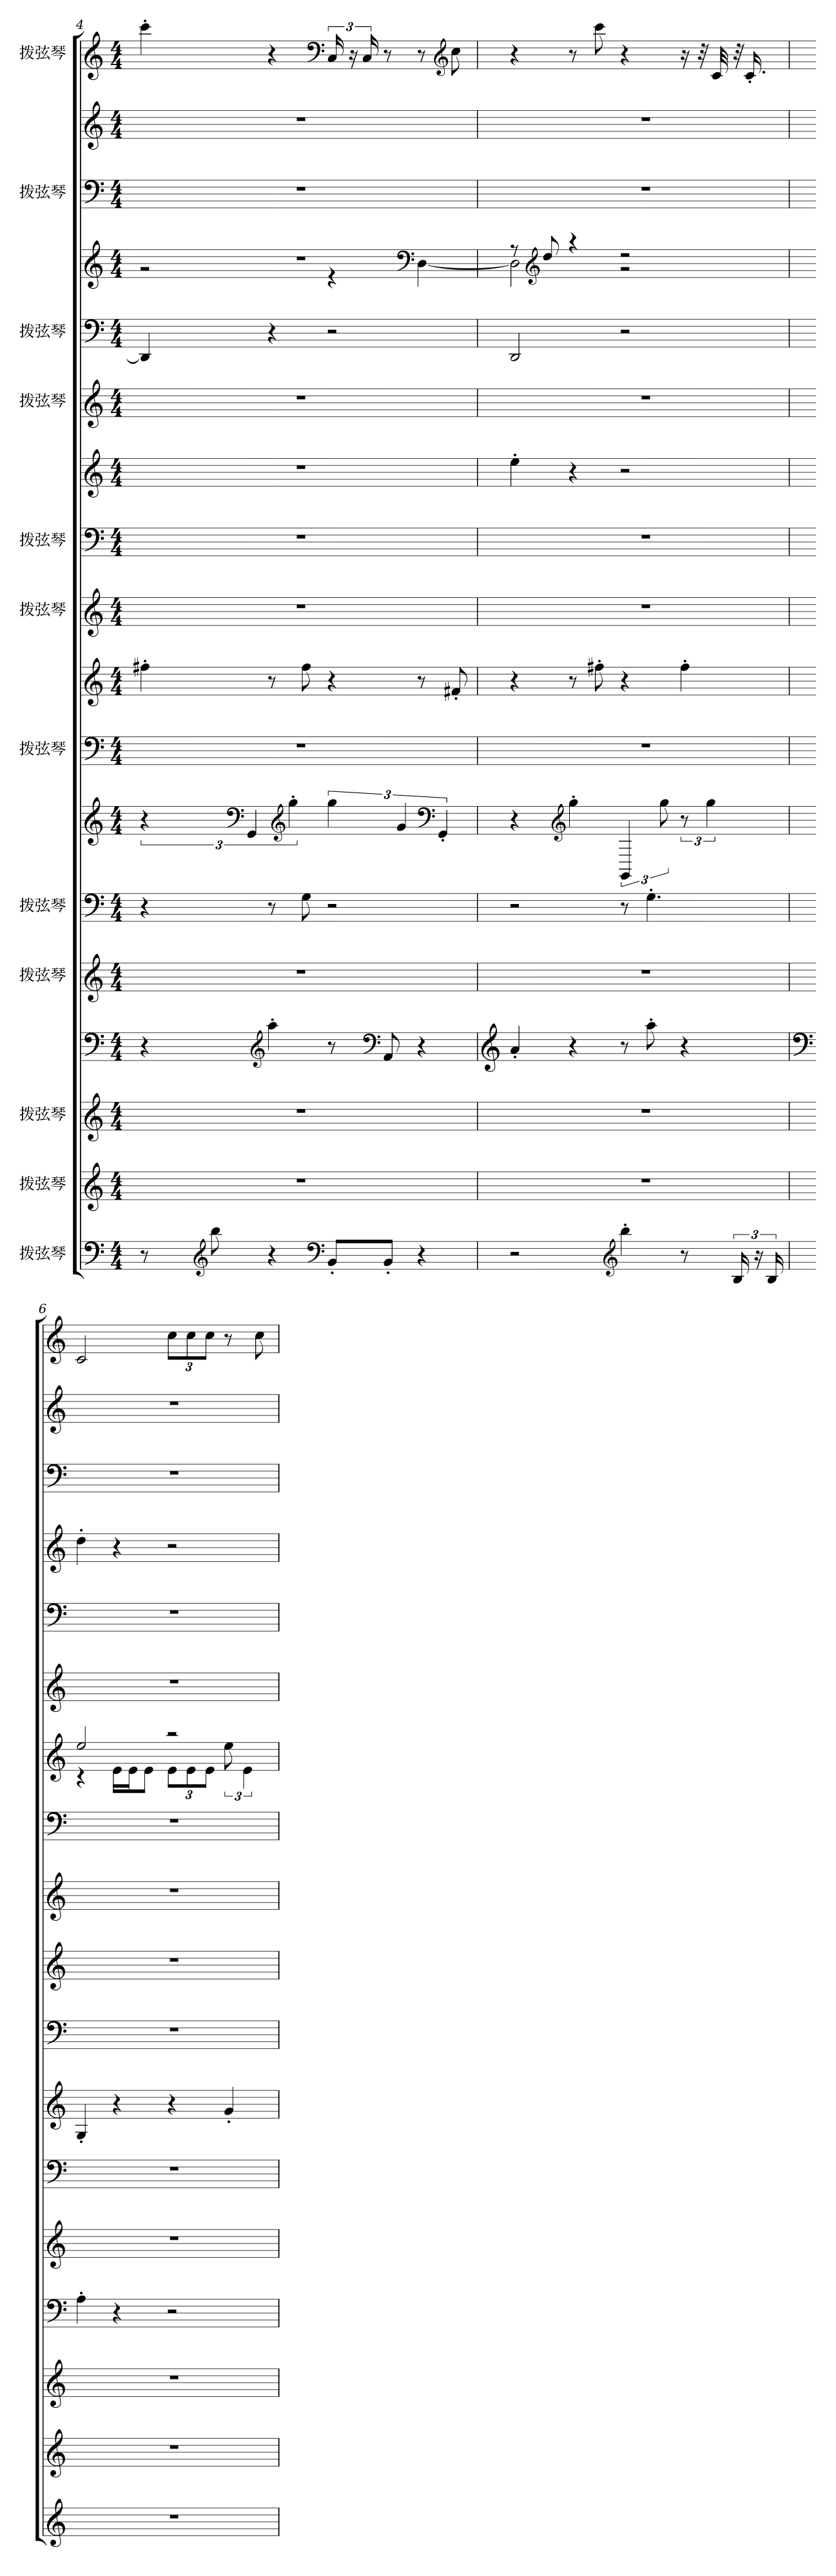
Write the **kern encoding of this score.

**kern	**kern	**kern	**kern	**kern	**kern	**kern	**kern	**kern	**kern	**kern	**kern	**kern	**kern	**kern	**kern	**kern	**kern
*part12	*part11	*part10	*part10	*part9	*part8	*part8	*part7	*part7	*part6	*part5	*part5	*part4	*part3	*part3	*part2	*part2	*part1
*staff18	*staff17	*staff16	*staff15	*staff14	*staff13	*staff12	*staff11	*staff10	*staff9	*staff8	*staff7	*staff6	*staff5	*staff4	*staff3	*staff2	*staff1
*I"拨弦琴	*I"拨弦琴	*I"拨弦琴	*	*I"拨弦琴	*I"拨弦琴	*	*I"拨弦琴	*	*I"拨弦琴	*I"拨弦琴	*	*I"拨弦琴	*I"拨弦琴	*	*I"拨弦琴	*	*I"拨弦琴
!!LO:PB:g=z
*clefF4	*clefG2	*clefG2	*clefF4	*clefG2	*clefF4	*clefG2	*clefF4	*clefG2	*clefG2	*clefF4	*clefG2	*clefG2	*clefF4	*clefG2	*clefF4	*clefG2	*clefG2
*k[]	*k[]	*k[]	*k[]	*k[]	*k[]	*k[]	*k[]	*k[]	*k[]	*k[]	*k[]	*k[]	*k[]	*k[]	*k[]	*k[]	*k[]
*M4/4	*M4/4	*M4/4	*M4/4	*M4/4	*M4/4	*M4/4	*M4/4	*M4/4	*M4/4	*M4/4	*M4/4	*M4/4	*M4/4	*M4/4	*M4/4	*M4/4	*M4/4
=4	=4	=4	=4	=4	=4	=4	=4	=4	=4	=4	=4	=4	=4	=4	=4	=4	=4
*	*	*	*	*	*	*	*	*	*	*	*	*	*	*^	*	*	*
8r	1r	1r	4r	1r	4r	6r	1r	4ff#X'\	1r	1r	1r	1r	4DD/]	1r	2r	1r	1r	4ccc'\
*clefG2	*	*	*	*	*	*	*	*	*	*	*	*	*	*	*	*	*	*
8bb\	.	.	.	.	.	.	.	.	.	.	.	.	.	.	.	.	.	.
*	*	*	*	*	*	*clefF4	*	*	*	*	*	*	*	*	*	*	*	*
.	.	.	.	.	.	6GG/	.	.	.	.	.	.	.	.	.	.	.	.
*	*	*	*clefG2	*	*	*	*	*	*	*	*	*	*	*	*	*	*	*
4r	.	.	4aa'\	.	8r	.	.	8r	.	.	.	.	4r	.	.	.	.	4r
*	*	*	*	*	*	*clefG2	*	*	*	*	*	*	*	*	*	*	*	*
.	.	.	.	.	.	6gg'\	.	.	.	.	.	.	.	.	.	.	.	.
.	.	.	.	.	8G\	.	.	8ff#\	.	.	.	.	.	.	.	.	.	.
*clefF4	*	*	*	*	*	*	*	*	*	*	*	*	*	*	*	*	*	*clefF4
8BB'/L	.	.	8r	.	2r	6gg\	.	4r	.	.	.	.	2r	.	4r	.	.	24C/
.	.	.	.	.	.	.	.	.	.	.	.	.	.	.	.	.	.	24r
.	.	.	.	.	.	.	.	.	.	.	.	.	.	.	.	.	.	24C/
*	*	*	*clefF4	*	*	*	*	*	*	*	*	*	*	*	*	*	*	*
8BB'/J	.	.	8AA/	.	.	.	.	.	.	.	.	.	.	.	.	.	.	8r
.	.	.	.	.	.	6g/	.	.	.	.	.	.	.	.	.	.	.	.
*	*	*	*	*	*	*	*	*	*	*	*	*	*	*clefF4	*	*	*	*
4r	.	.	4r	.	.	.	.	8r	.	.	.	.	.	.	[4D\	.	.	8r
*	*	*	*	*	*	*clefF4	*	*	*	*	*	*	*	*	*	*	*	*
.	.	.	.	.	.	6GG'/	.	.	.	.	.	.	.	.	.	.	.	.
*	*	*	*	*	*	*	*	*	*	*	*	*	*	*	*	*	*	*clefG2
.	.	.	.	.	.	.	.	8f#X'/	.	.	.	.	.	.	.	.	.	8cc\
=5	=5	=5	=5	=5	=5	=5	=5	=5	=5	=5	=5	=5	=5	=5	=5	=5	=5	=5
*	*	*	*clefG2	*	*	*	*	*	*	*	*	*	*	*	*	*	*	*
2r	1r	1r	4a'/	1r	2r	4r	1r	4r	1r	1r	4ee'\	1r	2DD/	8r	2D\]	1r	1r	4r
*	*	*	*	*	*	*	*	*	*	*	*	*	*	*clefG2	*	*	*	*
.	.	.	.	.	.	.	.	.	.	.	.	.	.	8dd/	.	.	.	.
*	*	*	*	*	*	*clefG2	*	*	*	*	*	*	*	*	*	*	*	*
.	.	.	4r	.	.	4gg'\	.	8r	.	.	4r	.	.	4r	.	.	.	8r
.	.	.	.	.	.	.	.	8ff#X'\	.	.	.	.	.	.	.	.	.	8ccc\
*clefG2	*	*	*	*	*	*	*	*	*	*	*	*	*	*	*	*	*	*
4bb'\	.	.	8r	.	8r	6GG/	.	4r	.	.	2r	.	2r	2r	2r	.	.	4r
.	.	.	8aa'\	.	4.G'\	.	.	.	.	.	.	.	.	.	.	.	.	.
.	.	.	.	.	.	12gg\	.	.	.	.	.	.	.	.	.	.	.	.
8r	.	.	4r	.	.	12r	.	4ff#'\	.	.	.	.	.	.	.	.	.	16r
.	.	.	.	.	.	.	.	.	.	.	.	.	.	.	.	.	.	32r
.	.	.	.	.	.	6gg\	.	.	.	.	.	.	.	.	.	.	.	.
.	.	.	.	.	.	.	.	.	.	.	.	.	.	.	.	.	.	32c/
24B/	.	.	.	.	.	.	.	.	.	.	.	.	.	.	.	.	.	32r
.	.	.	.	.	.	.	.	.	.	.	.	.	.	.	.	.	.	16.c'/
24r	.	.	.	.	.	.	.	.	.	.	.	.	.	.	.	.	.	.
24B/	.	.	.	.	.	.	.	.	.	.	.	.	.	.	.	.	.	.
*	*	*	*	*	*	*	*	*	*	*	*	*	*	*v	*v	*	*	*
!!LO:PB:g=z
=6	=6	=6	=6	=6	=6	=6	=6	=6	=6	=6	=6	=6	=6	=6	=6	=6	=6
*	*	*	*clefF4	*	*	*	*	*	*	*	*	*	*	*	*	*	*
*	*	*	*	*	*	*	*	*	*	*	*^	*	*	*	*	*	*
1r	1r	1r	4A'\	1r	1r	4G'/	1r	1r	1r	1r	2ee/	4r	1r	1r	4dd'\	1r	1r	2c/
.	.	.	4r	.	.	4r	.	.	.	.	.	16e\LL	.	.	4r	.	.	.
.	.	.	.	.	.	.	.	.	.	.	.	16e\J	.	.	.	.	.	.
.	.	.	.	.	.	.	.	.	.	.	.	8e\J	.	.	.	.	.	.
*	*	*	*	*	*	*	*	*	*	*	*	*Xbrackettup	*	*	*	*	*	*Xbrackettup
.	.	.	2r	.	.	4r	.	.	.	.	2r	12e\L	.	.	2r	.	.	12cc\L
.	.	.	.	.	.	.	.	.	.	.	.	12e\	.	.	.	.	.	12cc\
.	.	.	.	.	.	.	.	.	.	.	.	12e\J	.	.	.	.	.	12cc\J
*	*	*	*	*	*	*	*	*	*	*	*	*brackettup	*	*	*	*	*	*
.	.	.	.	.	.	4g'/	.	.	.	.	.	12ee\	.	.	.	.	.	8r
.	.	.	.	.	.	.	.	.	.	.	.	6e\	.	.	.	.	.	.
.	.	.	.	.	.	.	.	.	.	.	.	.	.	.	.	.	.	8cc\
*	*	*	*	*	*	*	*	*	*	*	*v	*v	*	*	*	*	*	*
=	=	=	=	=	=	=	=	=	=	=	=	=	=	=	=	=	=
*-	*-	*-	*-	*-	*-	*-	*-	*-	*-	*-	*-	*-	*-	*-	*-	*-	*-
